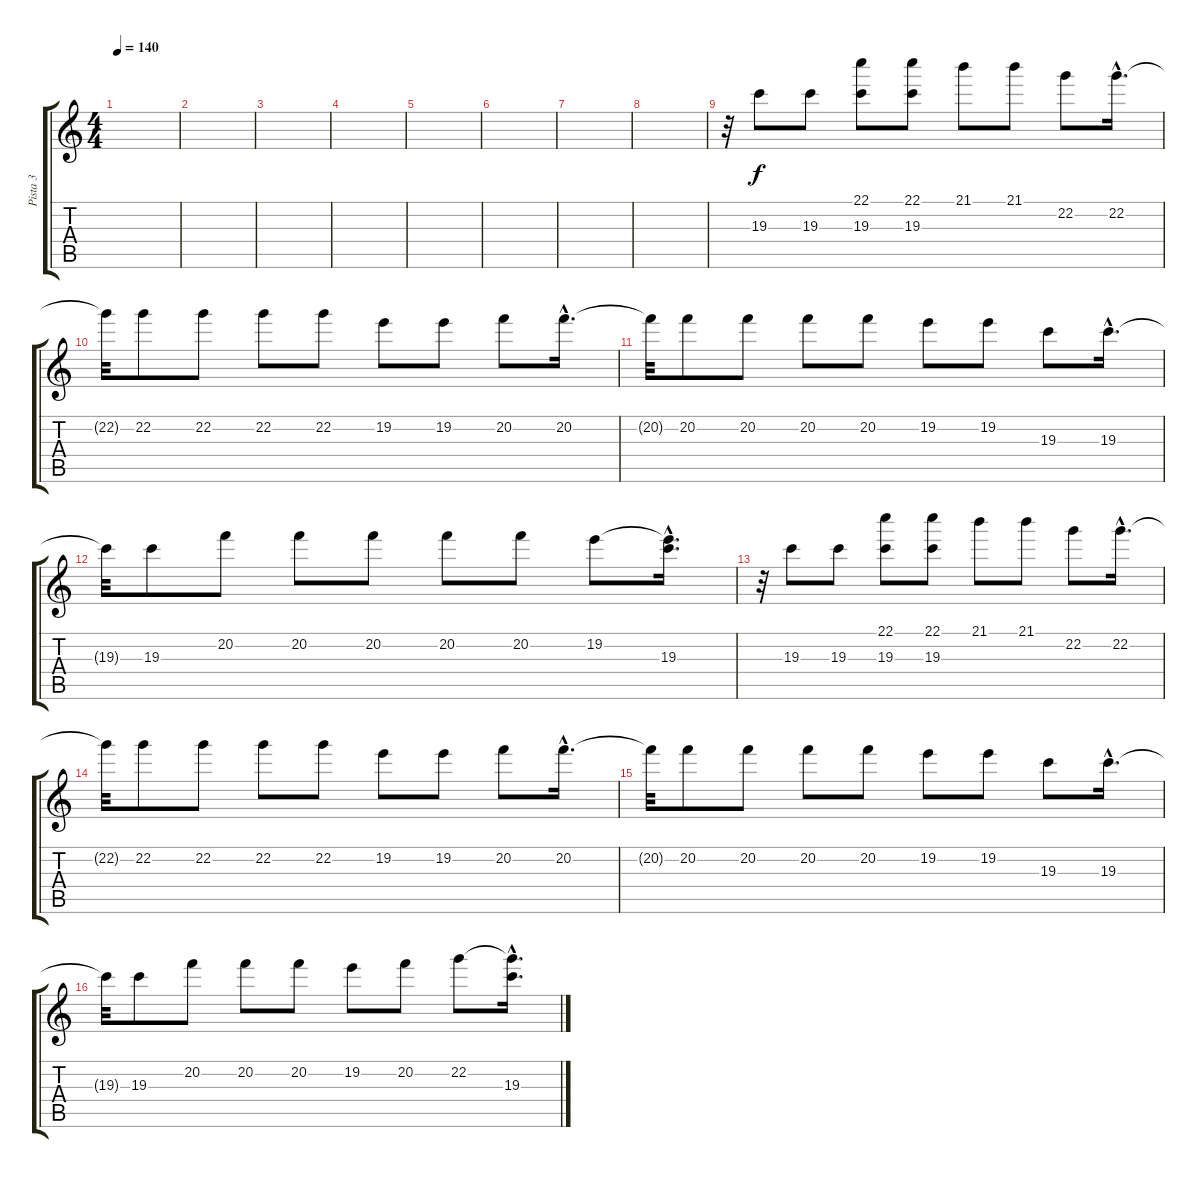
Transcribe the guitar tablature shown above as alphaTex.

\track ("Pista 3" "Pista 3") {instrument distortionguitar}
\staff {score tabs}
\tuning (D4 A3 F3 C3 G2 D2) {hide}
\ts (4 4)
\tempo 140
\clef g2
\ks c
|
|
|
|
|
|
|
|
r.32 19.3.8 19.3.8 (22.1 19.3).8 (22.1 19.3).8 21.1.8 21.1.8 22.2.8 22.2{hac}.16{d} |
22.2{t}.32 22.2.8 22.2.8 22.2.8 22.2.8 19.2.8 19.2.8 20.2.8 20.2{hac}.16{d} |
20.2{t}.32 20.2.8 20.2.8 20.2.8 20.2.8 19.2.8 19.2.8 19.3.8 19.3{hac}.16{d} |
19.3{t}.32 19.3.8 20.2.8 20.2.8 20.2.8 20.2.8 20.2.8 19.2.8 (19.2{hac t} 19.3{hac}).16{d} |
r.32 19.3.8 19.3.8 (22.1 19.3).8 (22.1 19.3).8 21.1.8 21.1.8 22.2.8 22.2{hac}.16{d} |
22.2{t}.32 22.2.8 22.2.8 22.2.8 22.2.8 19.2.8 19.2.8 20.2.8 20.2{hac}.16{d} |
20.2{t}.32 20.2.8 20.2.8 20.2.8 20.2.8 19.2.8 19.2.8 19.3.8 19.3{hac}.16{d} |
19.3{t}.32 19.3.8 20.2.8 20.2.8 20.2.8 19.2.8 20.2.8 22.2.8 (22.2{hac t} 19.3{hac}).16{d}
